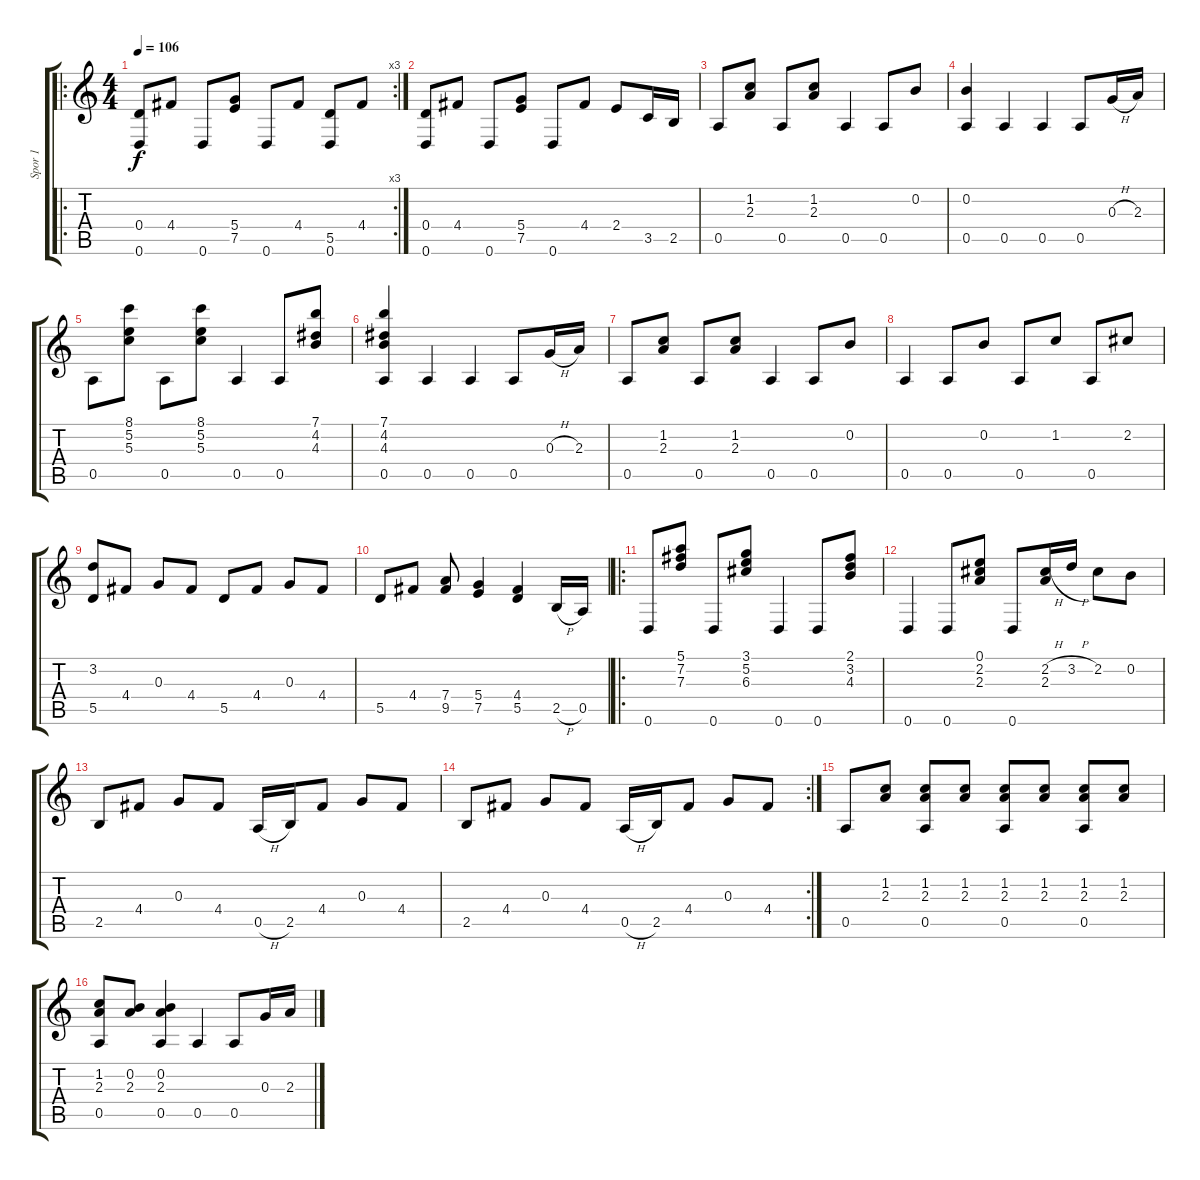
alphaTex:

\track ("Spor 1" "Spor 1") {instrument acousticguitarsteel}
\staff {score tabs}
\tuning (E4 B3 G3 D3 A2 D2) {hide}
\ro
\rc 3
\ts (4 4)
\tempo 106
\clef g2
\ks c
(0.4 0.6).8{dy f instrument acousticguitarsteel} 4.4.8 0.6.8 (5.4 7.5).8 0.6.8 4.4.8 (5.5 0.6).8 4.4.8 |
(0.4 0.6).8 4.4.8 0.6.8 (5.4 7.5).8 0.6.8 4.4.8 2.4.8 3.5.16 2.5.16 |
0.5.8 (1.2 2.3).8 0.5.8 (1.2 2.3).8 0.5.4 0.5.8 0.2.8 |
(0.2 0.5).4 0.5.4 0.5.4 0.5.8 0.3{h}.16 2.3.16 |
0.5.8 (8.1 5.2 5.3).8 0.5.8 (8.1 5.2 5.3).8 0.5.4 0.5.8 (7.1 4.2 4.3).8 |
(7.1 4.2 4.3 0.5).4 0.5.4 0.5.4 0.5.8 0.3{h}.16 2.3.16 |
0.5.8 (1.2 2.3).8 0.5.8 (1.2 2.3).8 0.5.4 0.5.8 0.2.8 |
0.5.4 0.5.8 0.2.8 0.5.8 1.2.8 0.5.8 2.2.8 |
(3.2 5.5).8 4.4.8 0.3.8 4.4.8 5.5.8 4.4.8 0.3.8 4.4.8 |
5.5.8 4.4.8 (7.4 9.5).8 (5.4 7.5).4 (4.4 5.5).4 2.5{h}.16 0.5.16 |
\ro
0.6.8 (5.1 7.2 7.3).8 0.6.8 (3.1 5.2 6.3).8 0.6.4 0.6.8 (2.1 3.2 4.3).8 |
0.6.4 0.6.8 (0.1 2.2 2.3).8 0.6.8 (2.2{h} 2.3).16 3.2{h}.16 2.2.8 0.2.8 |
2.5.8 4.4.8 0.3.8 4.4.8 0.5{h}.16 2.5.16 4.4.8 0.3.8 4.4.8 |
\rc 2
2.5.8 4.4.8 0.3.8 4.4.8 0.5{h}.16 2.5.16 4.4.8 0.3.8 4.4.8 |
0.5.8 (1.2 2.3).8 (1.2 2.3 0.5).8 (1.2 2.3).8 (1.2 2.3 0.5).8 (1.2 2.3).8 (1.2 2.3 0.5).8 (1.2 2.3).8 |
(1.2 2.3 0.5).8 (0.2 2.3).8 (0.2 2.3 0.5).4 0.5.4 0.5.8 0.3.16 2.3.16
